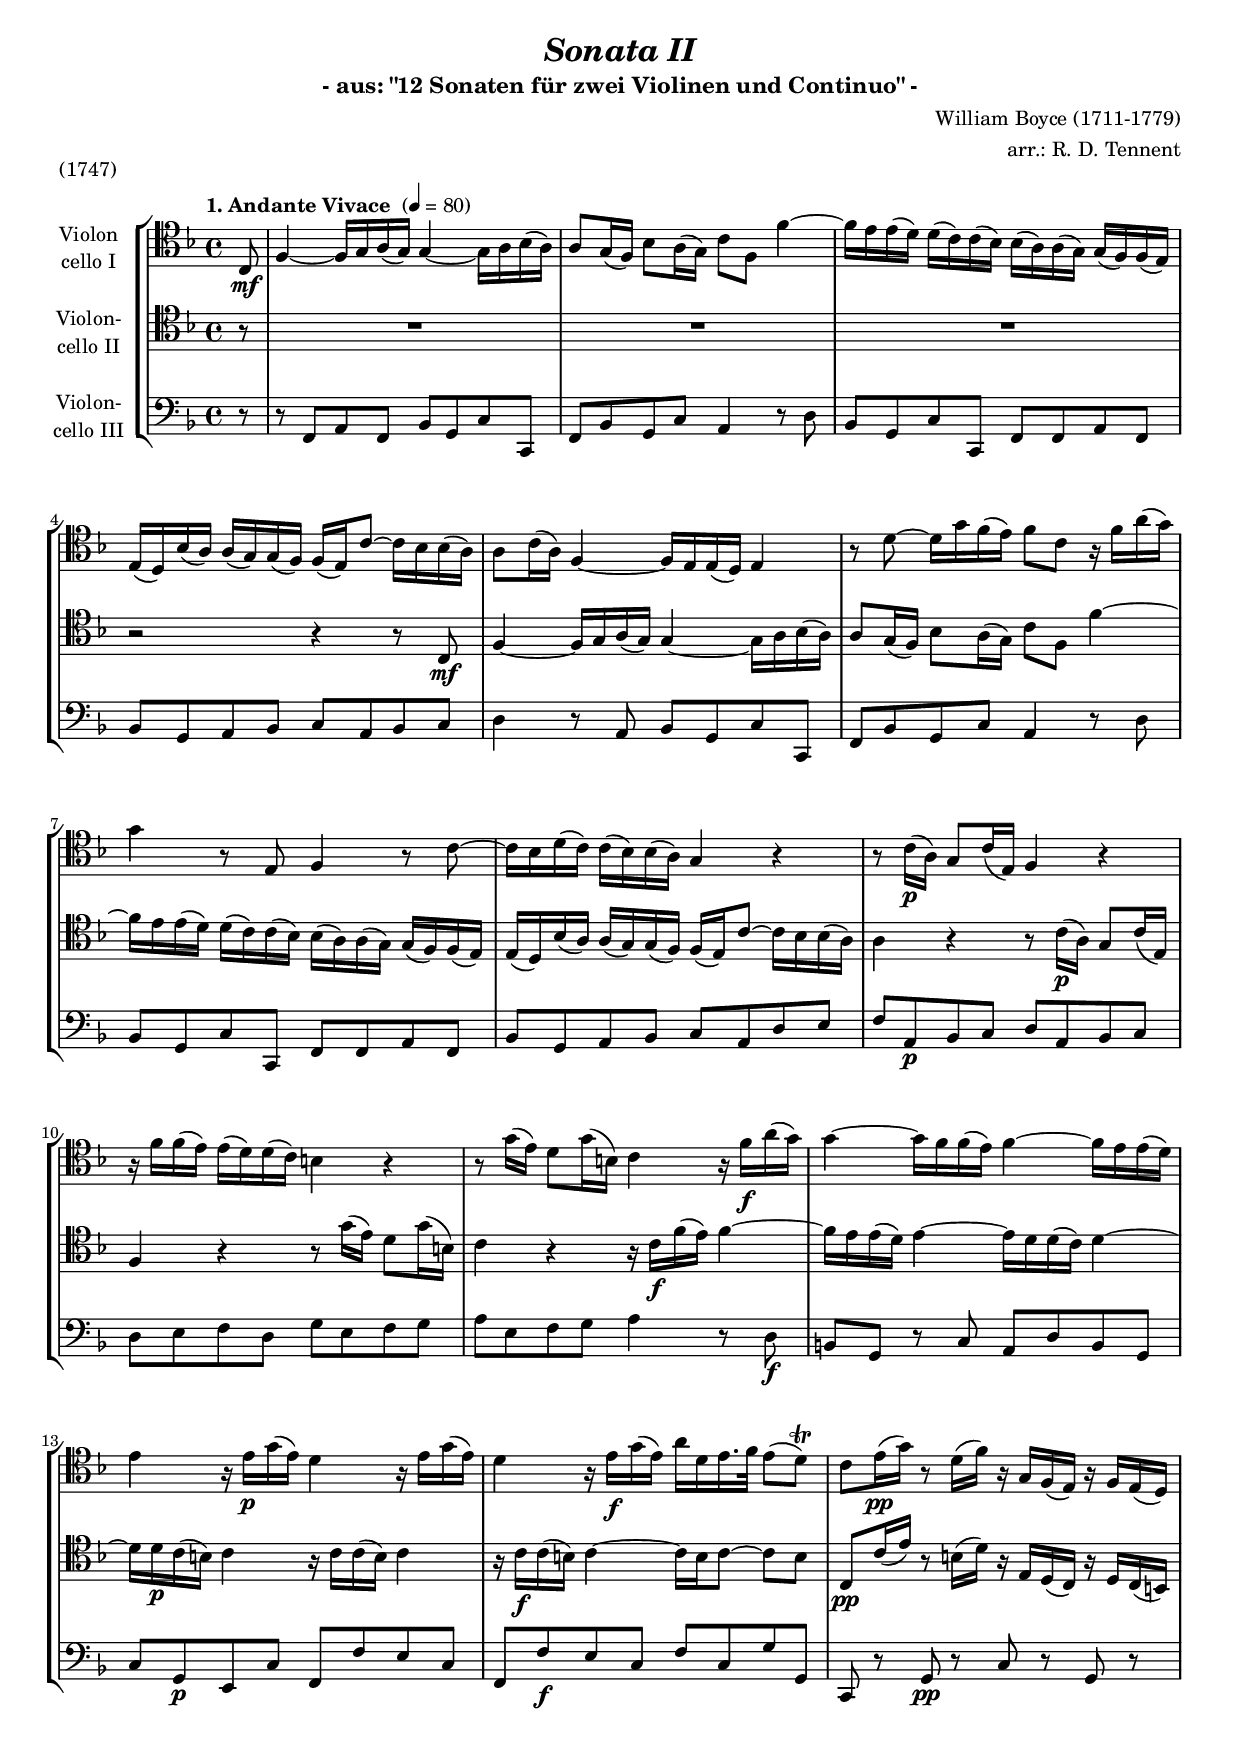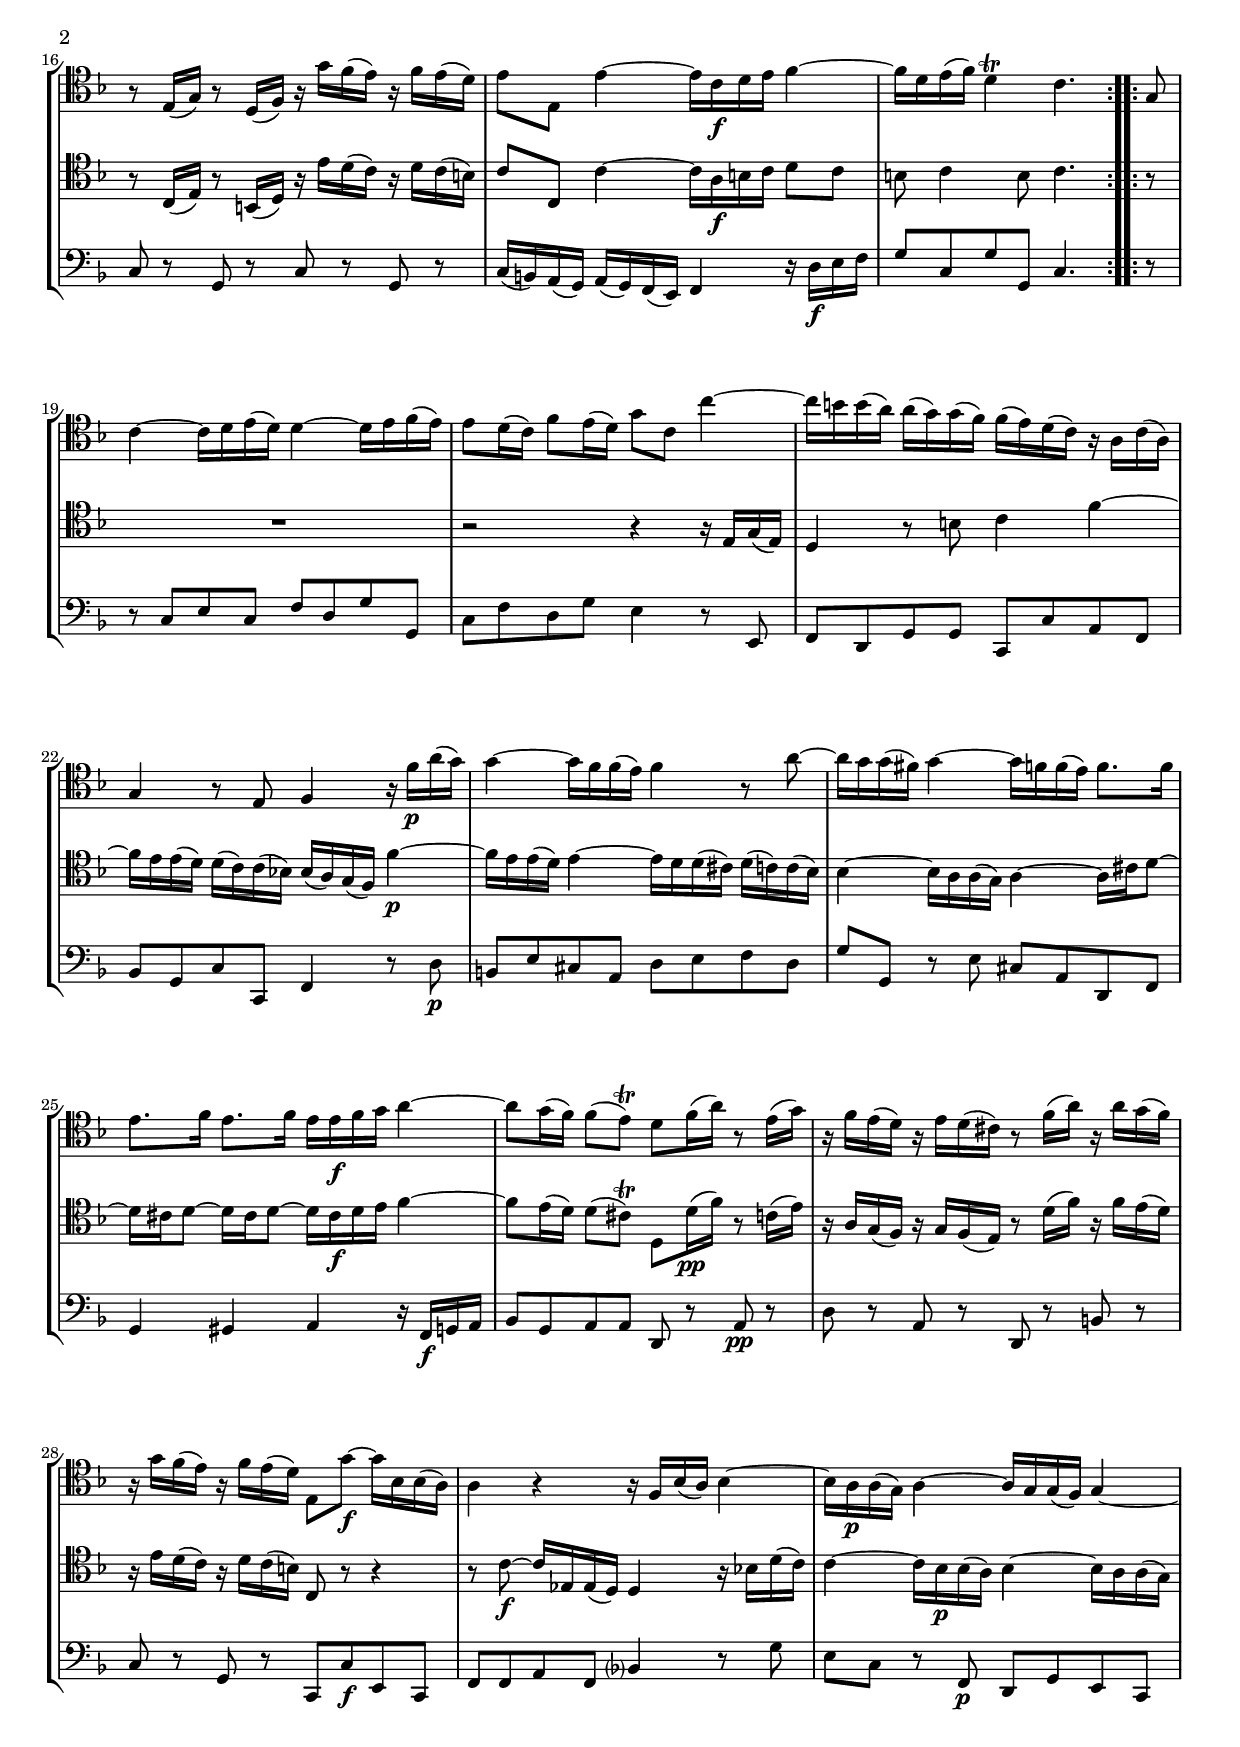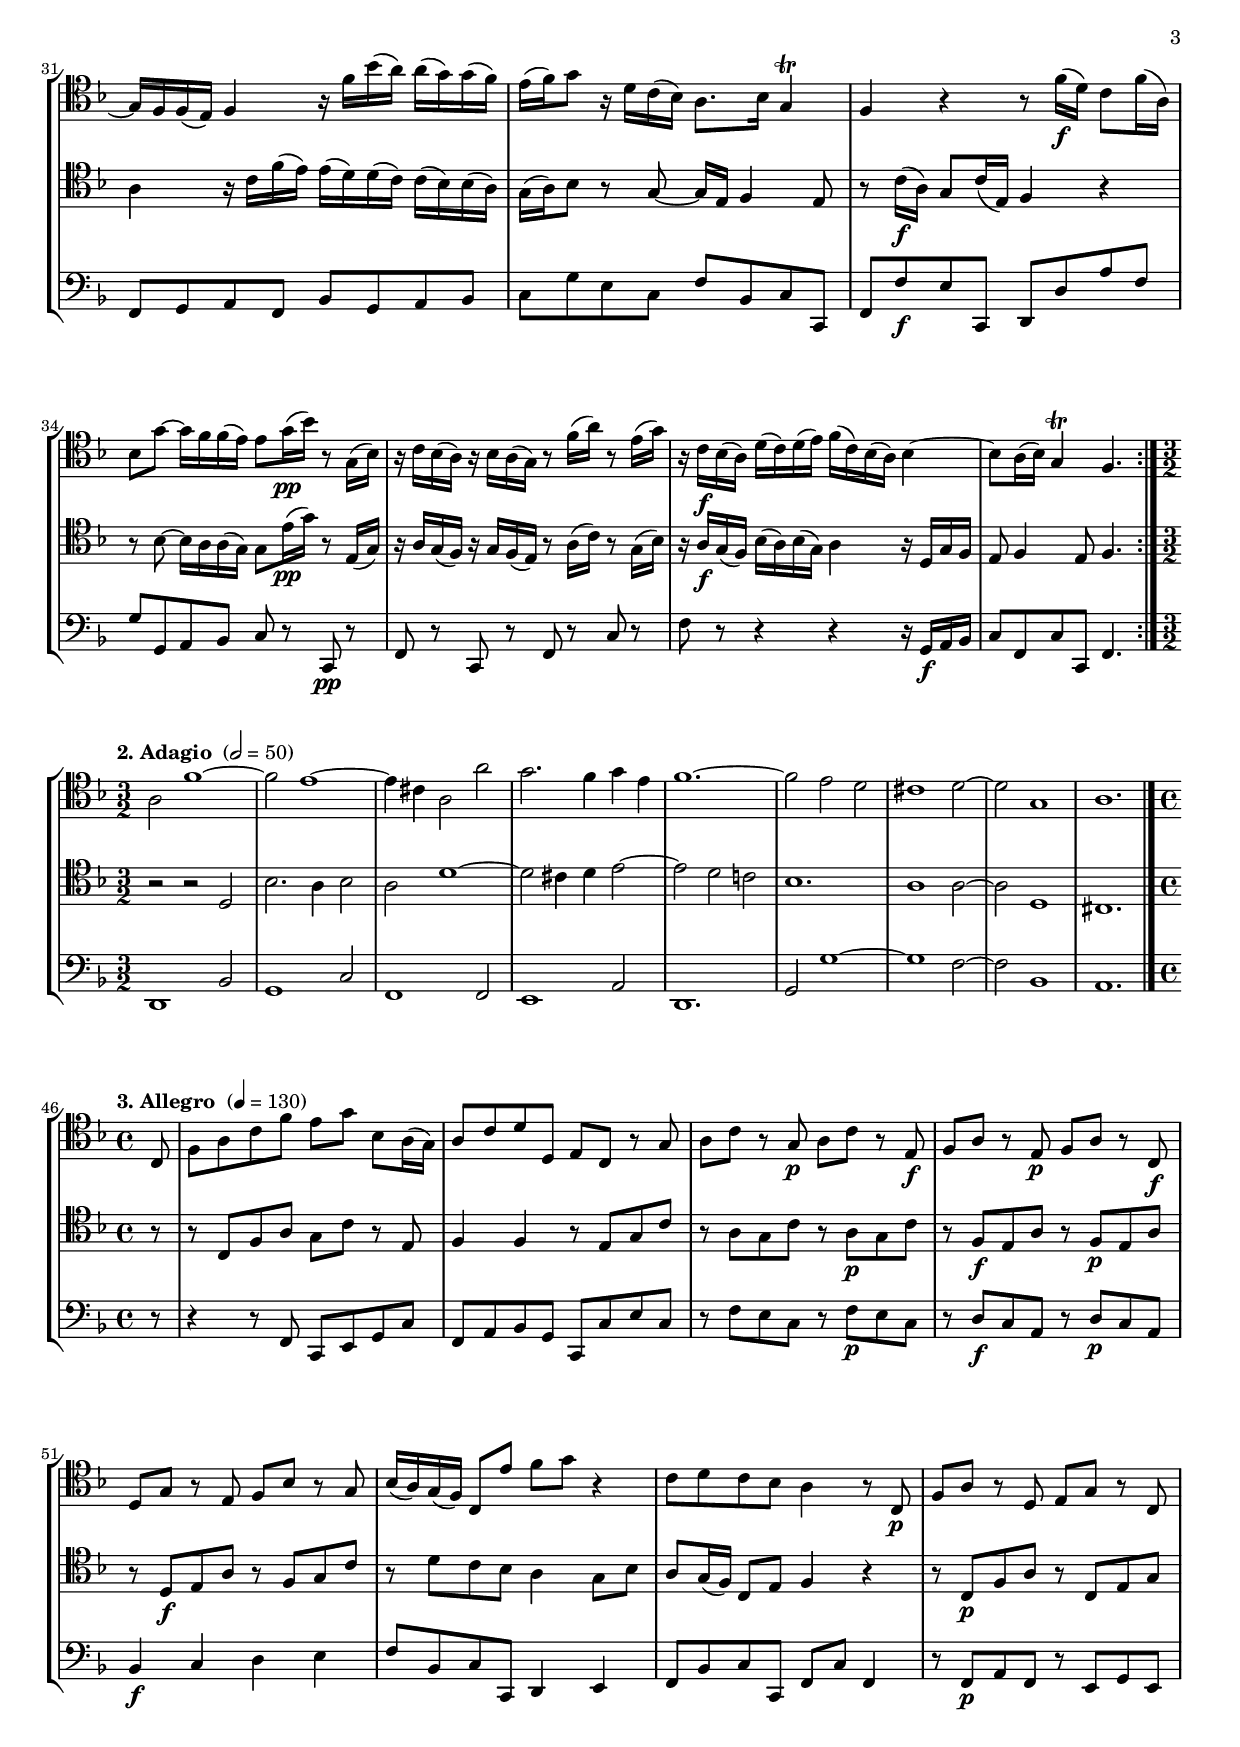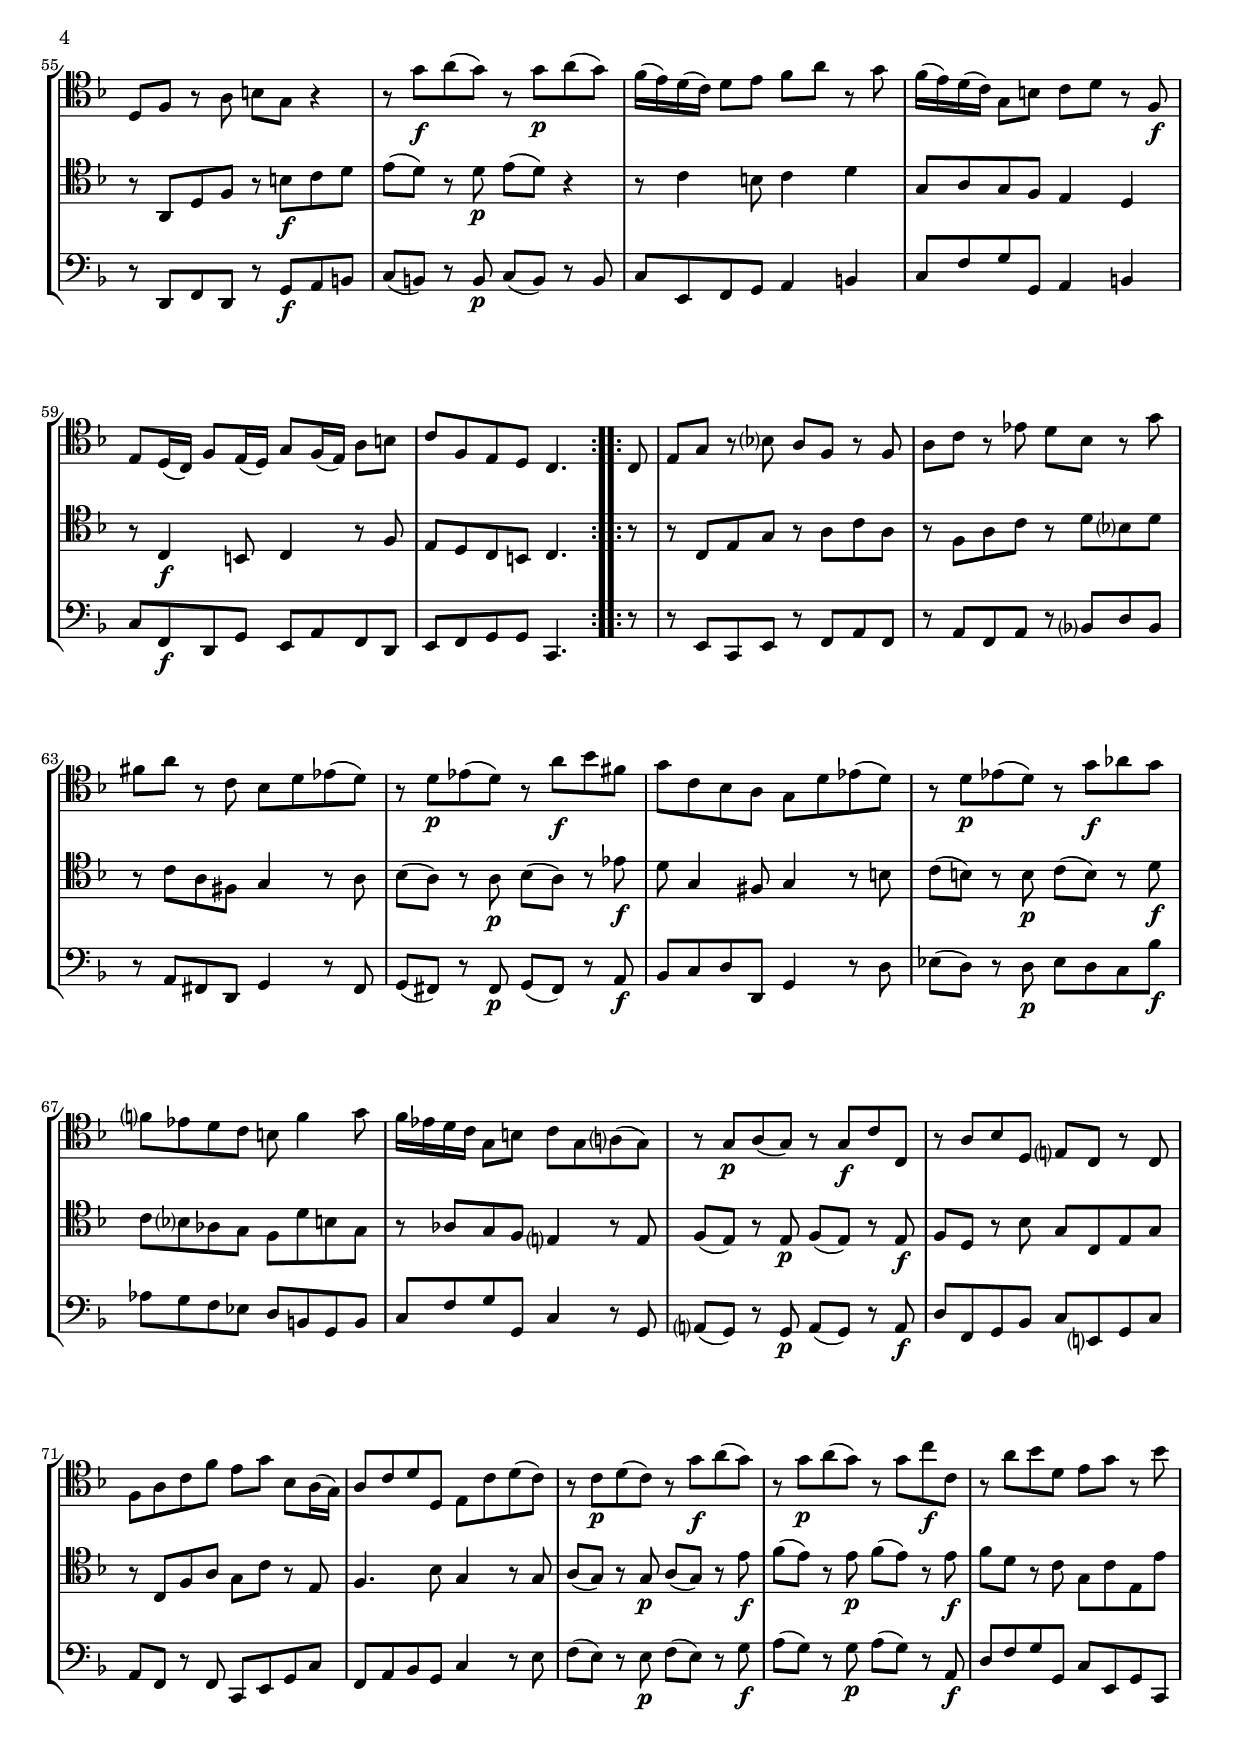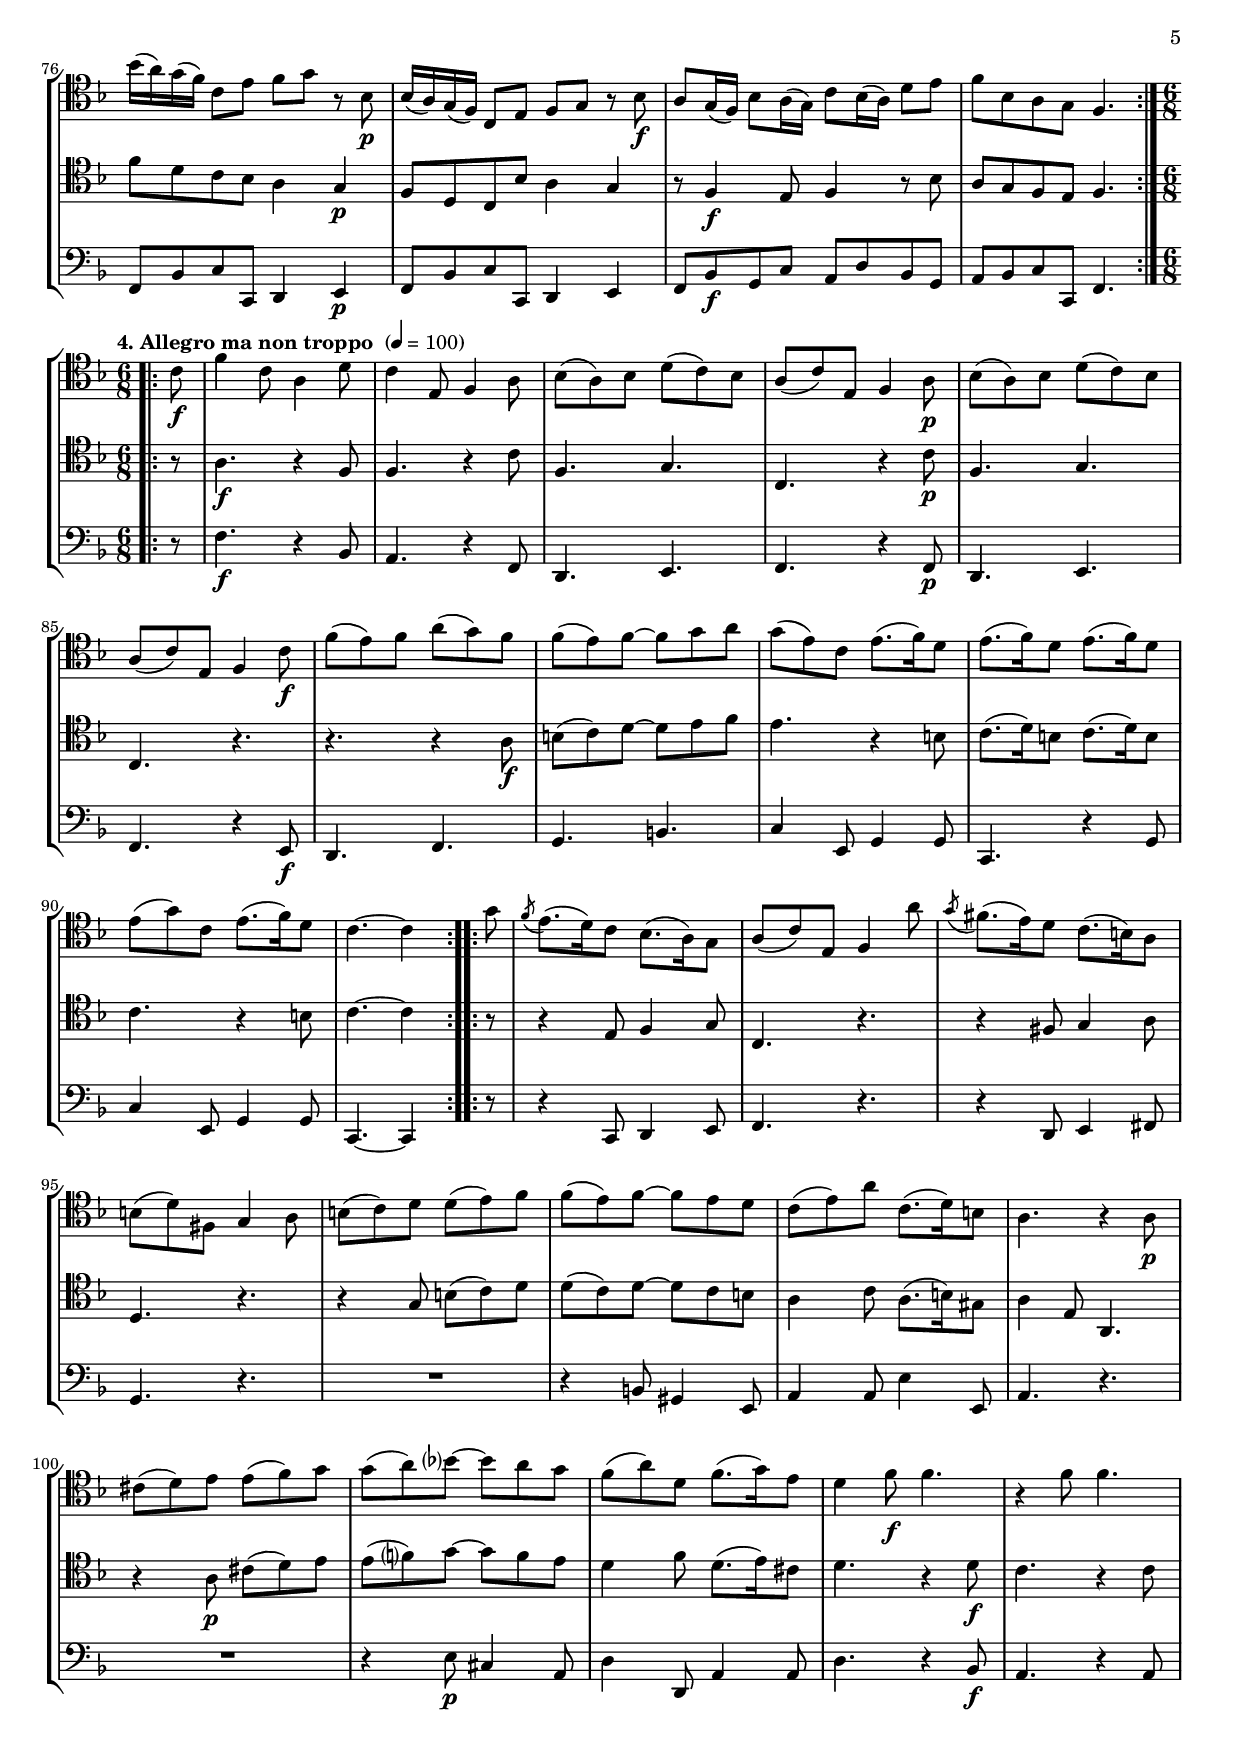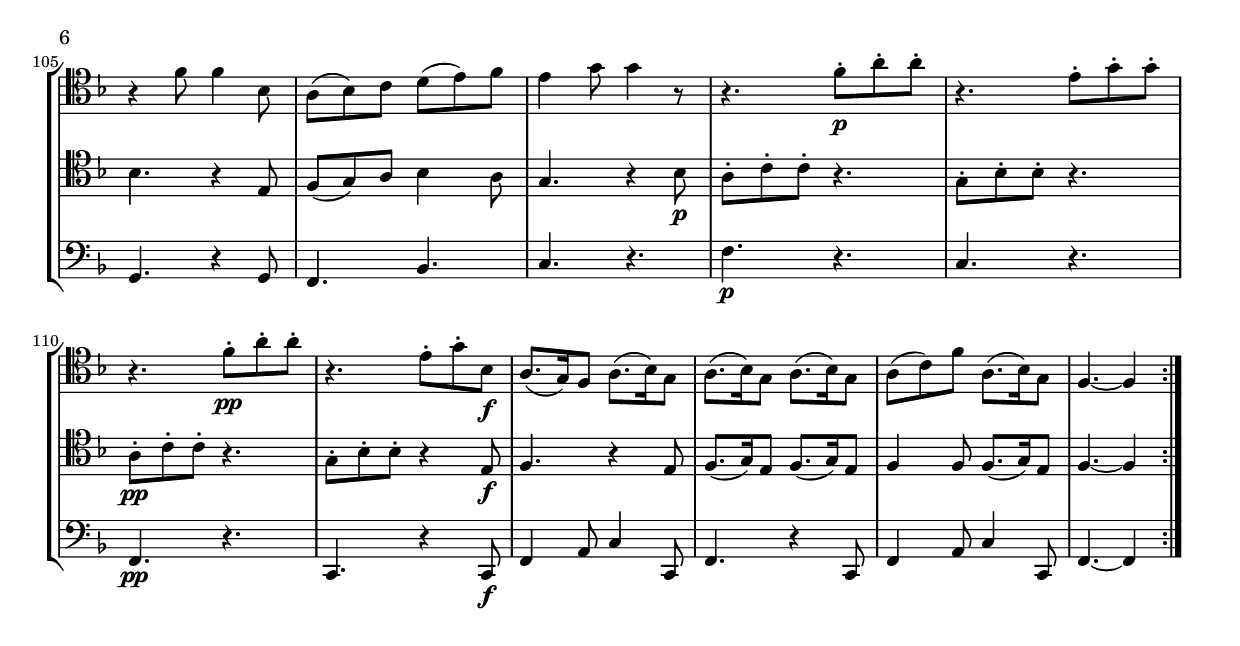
\version "2.14.2"
\include "deutsch.ly"

#(set-global-staff-size 17.5)

\header {
  title     = \markup \bold \italic "Sonata II"
  subtitle  = "- aus: \"12 Sonaten für zwei Violinen und Continuo\" -"
  composer  = "William Boyce (1711-1779)"
  arranger  = "arr.: R. D. Tennent"
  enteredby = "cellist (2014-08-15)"
  piece     = "(1747)"
}

voiceconsts = {
  \key b \major
  \clef "tenor"
  %\numericTimeSignature
  \compressFullBarRests
}

%mihi = "clarinet"
%milo = "bassoon"
%mihi = "bright acoustic"
%milo = "acoustic bass"
mihi = "string ensemble 1"
milo = "drawbar organ"

introa = {        \tempo "1. Andante Vivace "        4=80  \time 4/4 }
introb = { \break \tempo "2. Adagio "                2=50  \time 3/2 }
introc = { \break \tempo "3. Allegro "               4=130 \time 4/4 }
introd = { \break \tempo "4. Allegro ma non troppo " 4=100 \time 6/8 }

va = \relative c {
   \voiceconsts

   \introa
   \partial 8
   \repeat volta 2 {
     f8\mf
     b4~ b16 c d( c) c4~ c16 d es( d)
     d8 c16( b) es8 d16( c) f8 b, b'4~
     b16 a a( g) g( f) f( es) es( d) d( c) c( b) b( a)

     a( g) es'( d) d( c) c( b) b( a) f'8~ f16 es es( d)
     d8 f16( d) b4~ b16 a a( g) a4
     r8 g'~ g16 c b( a) b8 f r16 b d( c)
     c4 r8 a, b4 r8 f'~

     f16 es g( f) f( es) es( d) c4 r
     r8 f16(\p d) c8 f16( a,) b4 r
     r16 b' b( a) a( g) g( f) e4 r
     r8 c'16( a) g8 c16( e,) f4 r16 b\f d( c)

     c4~ c16 b b( a) b4~ b16 a a( g)
     a4 r16 a\p c( a) g4 r16 a c( a)
     g4 r16 a\f c( a) d g, a16. b32 a8( g)\trill

     f a16(\pp c) r8 g16( b) r16 c, b( a) r b a( g)
     r8 a16( c) r8 g16( b) r c' b( a) r b a( g)
     a8 a, a'4~ a16 f\f g a b4~
     b16 g a( b) g4\trill f4.
   }

   \repeat volta 2 {
     c8
     f4~ f16 g a( g) g4~ g16 a b( a)
     a8 g16( f) b8 a16( g) c8 f, f'4~
     f16 e e( d) d( c) c( b) b( a) g( f) r d f( d)
     c4 r8 a b4 r16 b'\p d( c)

     c4~ c16 b b( a) b4 r8 d~
     d16 c c( h) c4~ c16 b b( a) b8. b16
     a8. b16 a8. b16 a a\f b c d4~

     d8 c16( b) b8( a)\trill g b16( d) r8 a16( c)
     r b a( g) r a g( fis) r8 b16( d) r d c( b)
     r c b( a) r b a( g) a,8 c'~\f c16 es, es( d)
     d4 r r16 b es( d) es4~

     es16 d\p d( c) d4~ d16 c c( b) c4~
     c16 b b( a) b4 r16 b' es( d) d( c) c( b)
     a( b) c8 r16 g f( es) d8. es16 c4\trill
     b r r8 b'16(\f g) f8 b16( d,)

     es8 c'~ c16 b b( a) a8 c16(\pp es) r8 c,16( es)
     r f es( d) r es d( c) r8 b'16( d) r8 a16( c)
     r f,\f es( d) g( f) g( a) b( f) es( d) es4~
     es8 d16( es) c4\trill b4.
   }

   \introb \partial 1.
   d2 b'1~
   b2 a1~
   a4 fis d2 d'
   c2. b4 c a
   b1.~
   b2 a g
   fis1 g2~
   g c,1
   d1. \bar "|."

   \introc
   \partial 8
   \repeat volta 2 {
     f,8
     b d f b a c es, d16( c)
     d8 f g g, a f r c'
     d f r c\p d f r a,\f
     b d r a\p b d r f,\f

     g c r a b es r c
     es16( d) c( b) f8 a' b c r4
     f,8 g f es d4 r8 f,\p
     b d r g, a c r f,

     g b r d e c r4
     r8 c'\f d( c) r c\p d( c)
     b16( a) g( f) g8 a b d r c
     b16( a) g( f) c8 e f g r b,\f

     a g16( f) b8 a16( g) c8 b16( a) d8 e
     f b, a g f4.
   }
   \repeat volta 2 {
     f8
     a c r es? d b r b
     d f r as g es r c'

     h d r f, es g as( g)
     r g\p as( g) r d'\f es h
     c f, es d c g' as( g)
     r g\p as( g) r c\f des c

     b? as g f e8 b'4 c8
     b16 as g f c8 e f c d?( c)
     r c\p d( c) r c\f f f,
     r d' es g, a? f r f

     b d f b a c es, d16( c)
     d8 f g g, a f' g( f)
     r f\p g( f) r c'\f d( c)
     r c\p d( c) r c f\f f,
     r d' es g, a c r es

     es16( d) c( b) f8 a b c r es,\p
     es16( d) c( b) f8 a b c r es\f
     d c16( b) es8 d16( c) f8 es16( d) g8 a
     b es, d c b4. 
   }

   \introd
   \partial 8
   \repeat volta 2 {
     f'8\f
     b4 f8 d4 g8
     f4 a,8b4 d8
     es( d) es g( f) es
     d( f) a, b4 d8\p
     es( d) es g( f) es
     d( f) a, b4 f'8\f

     b( a) b d( c) b
     b( a) b~ b c d
     c( a) f a8.( b16) g8
     a8.( b16) g8 a8.( b16) g8
     a( c) f, a8.( b16) g8
     f4.~ f4
   }
   \repeat volta 2 {
     c'8

     \acciaccatura b a8.( g16) f8 es8.( d16) c8
     d( f) a, b4 d'8
     \acciaccatura c h8.( a16) g8 f8.( e16) d8
     e( g) h, c4 d8
     e( f) g g( a) b
     b( a) b~ b a g

     f( a) d f,8.( g16) e8
     d4. r4 d8\p
     fis( g) a a( b) c
     c( d) es?~ es d c
     b( d) g, b8.( c16) a8
     g4 b8\f b4.

     r4 b8 b4.
     r4 b8 b4 es,8
     d( es) f g( a) b
     a4 c8 c4 r8
     r4. b8-.\p d-. d-.
     r4. a8-. c-. c-.

     r4. b8-.\pp d-. d-.
     r4. a8-. c-. es,\f
     d8.( c16) b8 d8.( es16) c8
     d8.( es16) c8 d8.( es16) c8
     d( f) b d,8.( es16) c8
     b4.~ b4
   }
}

vb = \relative c {
   \voiceconsts

   \introa
   \partial 8
   \repeat volta 2 {
     r8
     R1*3

     r2 r4 r8 f\mf
     b4~ b16 c d( c) c4~ c16 d es( d)
     d8 c16( b) es8 d16( c) f8 b, b'4~
     b16 a a( g) g( f) f( es) es( d) d( c) c( b) b( a)

     a( g) es'( d) d( c) c( b) b( a) f'8~ f16 es es( d)
     d4 r r8 f16(\p d) c8 f16( a,)
     b4 r r8 c'16( a) g8 c16( e,)
     f4 r r16 f\f b( a) b4~

     b16 a a( g) a4~ a16 g g( f) g4~
     g16 g\p f( e) f4 r16 f f( e) f4
     r16 f\f f( e) f4~ f16 e f8~ f e

     f,\pp f'16( a) r8 e16( g) r a, g( f) r g f( e)
     r8 f16( a) r8 e16( g) r16 a' g( f) r g f( e)
     f8 f, f'4~ f16 d\f e f g8 f
     e f4 e8 f4.     
   }
   \repeat volta 2 {
     r8
     R1
     r2 r4 r16 a,16 c( a)
     g4 r8 e' f4 b~
     b16 a a( g) g( f) f( es!) es( d) c( b) b'4~\p

     b16 a a( g) a4~ a16 g g( fis) g( f) f( es)
     es4~ es16 d d( c) d4~ d16 fis g8~
     g16 fis g8~ g16 fis g8~ g16 fis\f g a b4~

     b8 a16( g) g8( fis)\trill g, g'16(\pp b) r8 f16( a)
     r d, c( b) r c b( a) r8 g'16( b) r b a( g)
     r a g( f) r g f( e) f,8 r r4
     r8 f'~\f f16 as, as( g) g4 r16 es'! g( f)

     f4~ f16 es\p es( d) es4~ es16 d d( c)
     d4 r16 f b( a) a( g) g( f) f( es) es( d)
     c( d) es8 r c~ c16 a b4 a8
     r f'16(\f d) c8 f16( a,) b4 r

     r8 es~ es16 d d( c) c8 a'16(\pp c) r8 a,16( c)
     r d c( b) r c b( a) r8 d16( f) r8 c16( es)
     r d\f c( b) es( d) es( c) d4 r16 g, c b
     a8 b4 a8 b4.
   }

   \introb \partial 1.
   r2 r g
   es'2. d4 es2
   d g1~
   g2 fis4 g a2~
   a g f!
   es1.
   d1 d2~
   d g,1
   fis1. \bar "|."

   \introc
   \partial 8
   \repeat volta 2 {
     r8
     r f b d c f r a,
     b4 b r8 a c f
     r d c f r d\p c f
     r b,\f a d r b\p a d

     r g,\f a d r b c f
     r g f es d4 c8 es
     d c16( b) f8 a b4 r
     r8 f\p b d r f, a c

     r d, g b r e\f f g
     a( g) r g\p a( g) r4
     r8 f4 e8 f4 g
     c,8 d c b a4 g

     r8 f4\f e8 f4 r8 b
     a g f e f4.
   }
   \repeat volta 2 {
     r8
     r f a c r d f d
     r b d f r g es? g

     r f d h c4 r8 d
     es( d) r d\p es( d) r as'\f
     g c,4 h8 c4 r8 e
     f( e) r e\p f( e) r g\f

     f es? des c b g' e c
     r des c b a?4 r8 a
     b( a) r a\p b( a) r a\f
     b g r es' c f, a c

     r f, b d c f r a,
     b4. es8 c4 r8 c
     d( c) r c\p d( c) r a'\f
     b( a) r a\p b( a) r a\f
     b g r f c f a, a'

     b g f es d4 c\p
     b8 g f es' d4 c
     r8 b4\f a8 b4 r8 es
     d c b a b4.
   }

   \introd
   \partial 8
   \repeat volta 2 {
     r8
     d4.\f r4 b8
     b4. r4 f'8
     b,4. c
     f, r4 f'8\p
     b,4. c
     f, r

     r r4 d'8\f
     e( f) g~ g a b
     a4. r4 e8
     f8.( g16) e8 f8.( g16) e8
     f4. r4 e8
     f4.~ f4
   }
   \repeat volta 2 {
     r8

     r4 a,8 b4 c8
     f,4. r
     r4 h8 c4 d8
     g,4. r
     r4 c8 e( f) g
     g( f) g~ g f e

     d4 f8 d8.( e16) cis8
     d4 a8 d,4.
     r4 d'8\p fis( g) a
     a( b?) c~ c b a
     g4 b8 g8.( a16) fis8
     g4. r4 g8\f

     f4. r4 f8
     es4. r4 a,8
     b( c) d es4 d8
     c4. r4 es8\p
     d-. f-. f-. r4.
     c8-. es-. es-. r4.

     d8-.\pp f-. f-. r4.
     c8-. es-. es-. r4 a,8\f
     b4. r4 a8
     b8.( c16) a8 b8.( c16) a8
     b4 b8 b8.( c16) a8
     b4.~ b4
   }
}

vc = \relative c {
   \voiceconsts
   \clef "bass"

   \introa
   \partial 8
   \repeat volta 2 {
     r8
     r b d b es c f f,
     b es c f d4 r8 g
     es c f f, b b d b

     es c d es f d es f
     g4 r8 d es c f f,
     b es c f d4 r8 g
     es c f f, b b d b

     es c d es f d g a
     b d,\p es f g d es f
     g a b g c a b c
     d a b c d4 r8 g,\f

     e c r f d g e c
     f c\p a f' b, b' a f
     b, b'\f a f b f c' c,

     f, r c'\pp r f r c r
     f r c r f r c r
     f16( e) d( c) d( c) b( a) b4 r16 g'\f a b
     c8 f, c' c, f4.
   }

   \repeat volta 2 {
     r8
     r f a f b g c c,
     f b g c a4 r8 a,
     b g c c f, f' d b
     es c f f, b4 r8 g'\p

     e a fis d g a b g
     c c, r a' fis d g, b
     c4 cis d r16 b\f c d

     es8 c d d g, r d'\pp r
     g r d r g, r e' r
     f r c r f, f'\f a, f
     b b d b es?4 r8 c'

     a f r b,\p g c a f
     b c d b es c d es
     f c' a f b es, f f,
     b b'\f a f, g g' d' b

     c c, d es f r f,\pp r
     b r f r b r f' r
     b r r4 r r16 c,\f d es
     f8 b, f' f, b4.
   }

   \introb \partial 1.
   g1 es'2
   c1 f2
   b,1 b2
   a1 d2
   g,1.
   c2 c'1~
   c b2~
   b es,1
   d1. \bar "|."

   \introc
   \partial 8
   \repeat volta 2 {
     r8
     r4 r8 b f a c f
     b, d es c f, f' a f
     r b a f r b\p a f
     r g\f f d r g\p f d

     es4\f f g a
     b8 es, f f, g4 a
     b8 es f f, b f' b,4
     r8 b\p d b r a c a

     r g b g r c\f d e
     f( e) r e\p f( e) r e
     f a, b c d4 e
     f8 b c c, d4 e

     f8 b,\f g c a d b g
     a b c c f,4.
   }
   \repeat volta 2 {
     r8
     r a f a r b d b
     r d b d r es? g es

     r d h g c4 r8 h
     c( h) r h\p c( h) r d\f
     es f g g, c4 r8 g'
     as( g) r g\p as g f es'\f

     des c b as g e c e
     f b c c, f4 r8 c
     d?( c) r c\p d( c) r d\f
     g b, c es f a,? c f

     d b r b f a c f
     b, d es c f4 r8 a
     b( a) r a\p b( a) r c\f
     d( c) r c\p d( c) r d,\f
     g b c c, f a, c f,

     b es f f, g4 a\p
     b8 es f f, g4 a
     b8 es\f c f d g es c
     d es f f, b4. 
   }

   \introd
   \partial 8
   \repeat volta 2 {
     r8
     b'4.\f r4 es,8
     d4. r4 b8
     g4. a
     b r4 b8\p
     g4. a
     b r4 a8\f

     g4. b
     c e
     f4 a,8 c4 c8
     f,4. r4 c'8
     f4 a,8 c4 c8
     f,4.~ f4
   }
   \repeat volta 2 {
     r8

     r4 f8 g4 a8
     b4. r
     r4 g8 a4 h8
     c4. r
     R2.
     r4 e8 cis4 a8

     d4 d8 a'4 a,8
     d4. r
     R2.
     r4 a'8\p fis4 d8
     g4 g,8 d'4 d8
     g4. r4 es8\f

     d4. r4 d8
     c4. r4 c8
     b4. es
     f r
     b\p r
     f r

     b,\pp r
     f r4 f8\f
     b4 d8 f4 f,8
     b4. r4 f8
     b4 d8 f4 f,8
     b4.~ b4
   }
}


music = \new StaffGroup <<
      \new Staff {
        \set Staff.midiInstrument = \mihi
        \set Staff.instrumentName = \markup \center-column { "Violon" "cello I" }
        \transpose b f { \va }
      }

      \new Staff {
        \set Staff.midiInstrument = \mihi
        \set Staff.instrumentName = \markup \center-column { "Violon-" "cello II" }
        \transpose b f { \vb }
      }

      \new Staff {
        \set Staff.midiInstrument = \milo
        \set Staff.instrumentName = \markup \center-column { "Violon-" "cello III" }
        \transpose b f { \vc }
      }
>>

\book {
  \score {
   \music
    \layout {}
  }

  \score {
    \unfoldRepeats \music

    \midi {
      \context {
        \Score
      }
    }
  }
}
